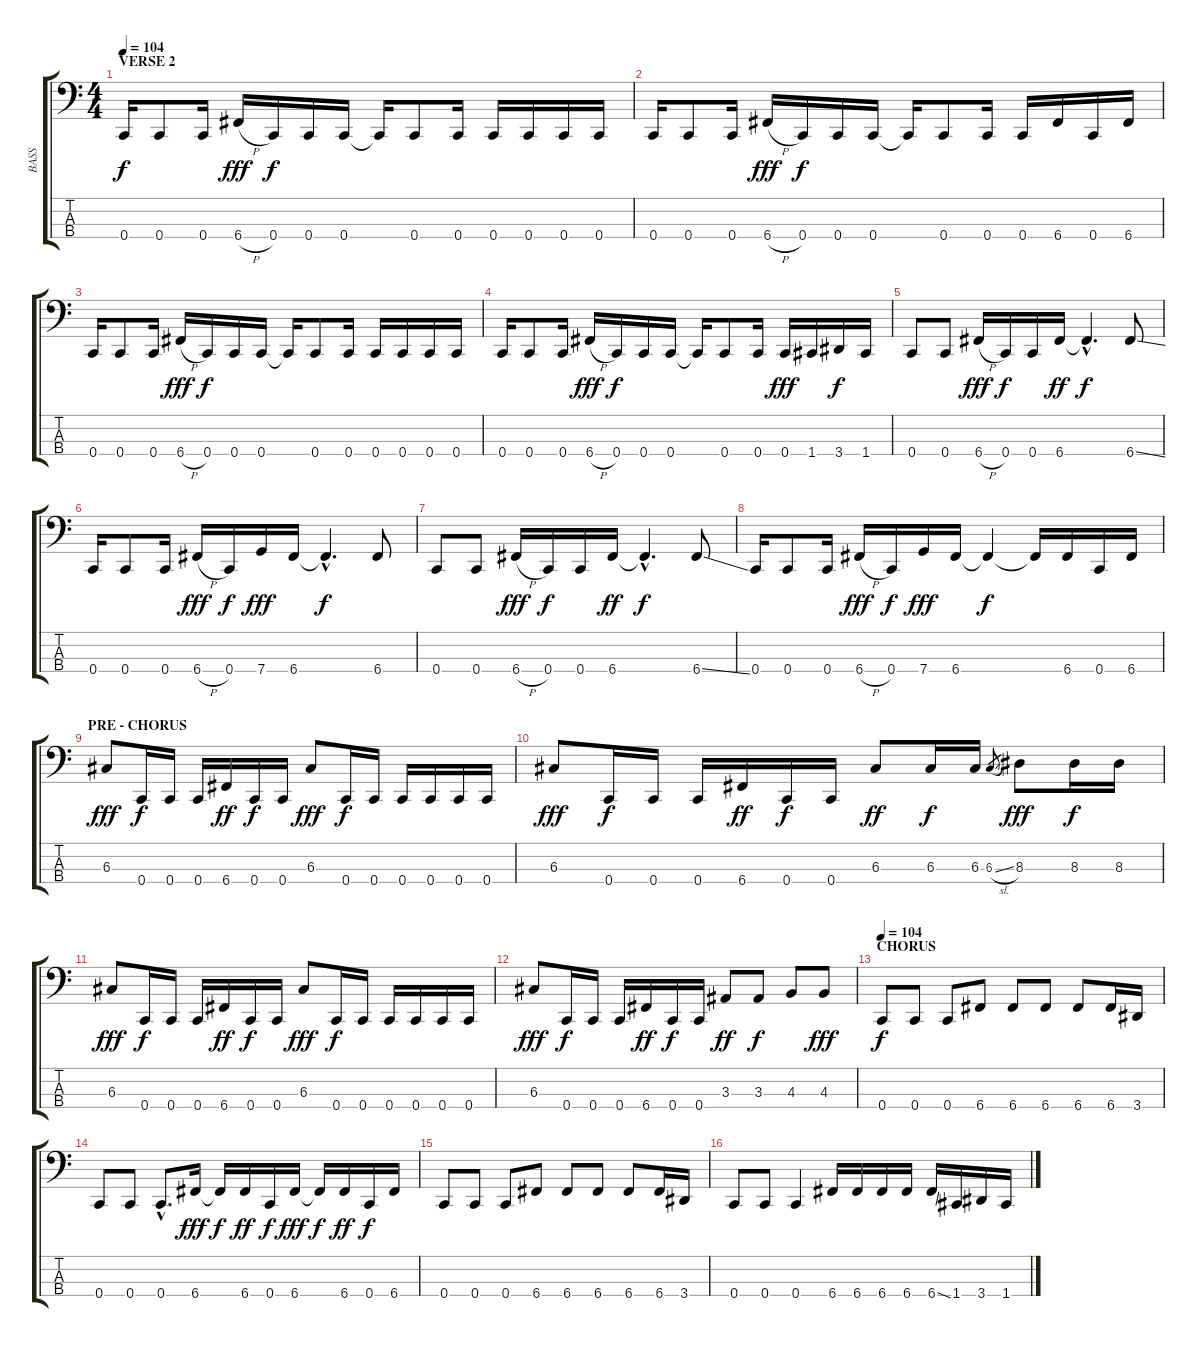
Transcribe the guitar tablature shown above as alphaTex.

\track ("BASS" "BASS") {instrument electricbassfinger}
\staff {score tabs}
\tuning (F2 C2 G1 C1) {hide}
\ts (4 4)
\section ("" "VERSE 2")
\tempo 104
\clef f4
\ks c
0.4.16{dy f} 0.4.8 0.4.16 6.4{h}.16{dy fff} 0.4.16{dy f} 0.4.16 0.4.16 0.4{t}.16 0.4.8 0.4.16 0.4.16 0.4.16 0.4.16 0.4.16 |
0.4.16 0.4.8 0.4.16 6.4{h}.16{dy fff} 0.4.16{dy f} 0.4.16 0.4.16 0.4{t}.16 0.4.8 0.4.16 0.4.16 6.4.16 0.4.16 6.4.16 |
0.4.16 0.4.8 0.4.16 6.4{h}.16{dy fff} 0.4.16{dy f} 0.4.16 0.4.16 0.4{t}.16 0.4.8 0.4.16 0.4.16 0.4.16 0.4.16 0.4.16 |
0.4.16 0.4.8 0.4.16 6.4{h}.16{dy fff} 0.4.16{dy f} 0.4.16 0.4.16 0.4{t}.16 0.4.8 0.4.16 0.4.16{dy fff} 1.4.16 3.4.16{dy f} 1.4.16 |
0.4.8 0.4.8 6.4{h}.16{dy fff} 0.4.16{dy f} 0.4.16 6.4.16{dy ff} 6.4{hac t}.4{d dy f} 6.4{ss}.8 |
0.4.16 0.4.8 0.4.16 6.4{h}.16{dy fff} 0.4.16{dy f} 7.4.16{dy fff} 6.4.16 6.4{hac t}.4{d dy f} 6.4.8 |
0.4.8 0.4.8 6.4{h}.16{dy fff} 0.4.16{dy f} 0.4.16 6.4.16{dy ff} 6.4{hac t}.4{d dy f} 6.4{ss}.8 |
0.4.16 0.4.8 0.4.16 6.4{h}.16{dy fff} 0.4.16{dy f} 7.4.16{dy fff} 6.4.16 6.4{t}.4{dy f} 6.4{t}.16 6.4.16 0.4.16 6.4.16 |
\section ("" "PRE - CHORUS")
6.3.8{dy fff} 0.4.16{dy f} 0.4.16 0.4.16 6.4.16{dy ff} 0.4.16{dy f} 0.4.16 6.3.8{dy fff} 0.4.16{dy f} 0.4.16 0.4.16 0.4.16 0.4.16 0.4.16 |
6.3.8{dy fff} 0.4.16{dy f} 0.4.16 0.4.16 6.4.16{dy ff} 0.4.16{dy f} 0.4.16 6.3.8{dy ff} 6.3.16{dy f} 6.3.16 6.3{sl}.8{gr} 8.3.8{dy fff} 8.3.16{dy f} 8.3.16 |
6.3.8{dy fff} 0.4.16{dy f} 0.4.16 0.4.16 6.4.16{dy ff} 0.4.16{dy f} 0.4.16 6.3.8{dy fff} 0.4.16{dy f} 0.4.16 0.4.16 0.4.16 0.4.16 0.4.16 |
6.3.8{dy fff} 0.4.16{dy f} 0.4.16 0.4.16 6.4.16{dy ff} 0.4.16{dy f} 0.4.16 3.3.8{dy ff} 3.3.8{dy f} 4.3.8 4.3.8{dy fff} |
\section ("" "CHORUS")
\tempo 104
0.4.8{dy f} 0.4.8 0.4.8 6.4.8 6.4.8 6.4.8 6.4.8 6.4.16 3.4.16 |
0.4.8 0.4.8 0.4{hac}.8{d} 6.4.16{dy fff} 6.4{t}.16{dy f} 6.4.16{dy ff} 0.4.16{dy f} 6.4.16{dy fff} 6.4{t}.16{dy f} 6.4.16{dy ff} 0.4.16{dy f} 6.4.16 |
0.4.8 0.4.8 0.4.8 6.4.8 6.4.8 6.4.8 6.4.8 6.4.16 3.4.16 |
0.4.8 0.4.8 0.4.4 6.4.16 6.4.16 6.4.16 6.4.16 6.4{ss}.16 1.4.16 3.4.16 1.4.16
